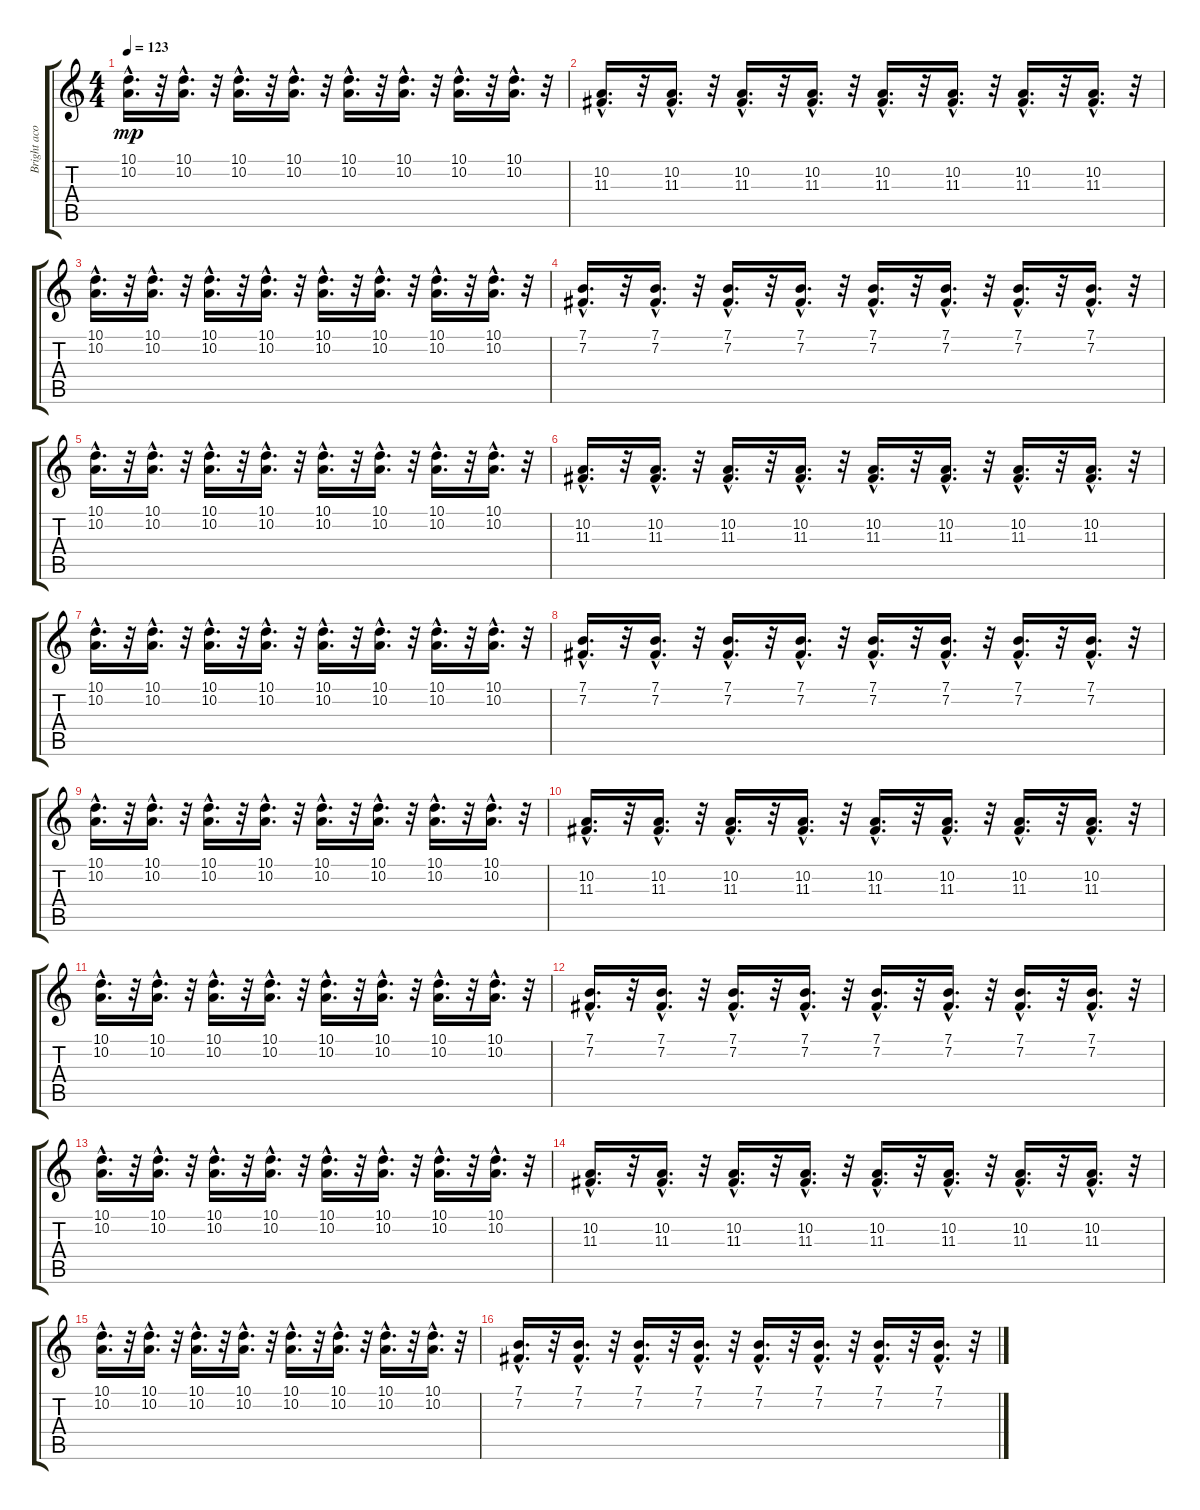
\track ("Bright acoustic pian" "Bright aco") {instrument brightacousticpiano}
\staff {score tabs}
\tuning (E4 B3 G3 D3 A2 E2) {hide}
\ts (4 4)
\tempo 123
\clef g2
\ks c
(10.1{hac} 10.2{hac}).16{d dy mp} r.32 (10.1{hac} 10.2{hac}).16{d} r.32 (10.1{hac} 10.2{hac}).16{d} r.32 (10.1{hac} 10.2{hac}).16{d} r.32 (10.1{hac} 10.2{hac}).16{d} r.32 (10.1{hac} 10.2{hac}).16{d} r.32 (10.1{hac} 10.2{hac}).16{d} r.32 (10.1{hac} 10.2{hac}).16{d} r.32 |
(10.2{hac} 11.3{hac}).16{d} r.32 (10.2{hac} 11.3{hac}).16{d} r.32 (10.2{hac} 11.3{hac}).16{d} r.32 (10.2{hac} 11.3{hac}).16{d} r.32 (10.2{hac} 11.3{hac}).16{d} r.32 (10.2{hac} 11.3{hac}).16{d} r.32 (10.2{hac} 11.3{hac}).16{d} r.32 (10.2{hac} 11.3{hac}).16{d} r.32 |
(10.1{hac} 10.2{hac}).16{d} r.32 (10.1{hac} 10.2{hac}).16{d} r.32 (10.1{hac} 10.2{hac}).16{d} r.32 (10.1{hac} 10.2{hac}).16{d} r.32 (10.1{hac} 10.2{hac}).16{d} r.32 (10.1{hac} 10.2{hac}).16{d} r.32 (10.1{hac} 10.2{hac}).16{d} r.32 (10.1{hac} 10.2{hac}).16{d} r.32 |
(7.1{hac} 7.2{hac}).16{d} r.32 (7.1{hac} 7.2{hac}).16{d} r.32 (7.1{hac} 7.2{hac}).16{d} r.32 (7.1{hac} 7.2{hac}).16{d} r.32 (7.1{hac} 7.2{hac}).16{d} r.32 (7.1{hac} 7.2{hac}).16{d} r.32 (7.1{hac} 7.2{hac}).16{d} r.32 (7.1{hac} 7.2{hac}).16{d} r.32 |
(10.1{hac} 10.2{hac}).16{d} r.32 (10.1{hac} 10.2{hac}).16{d} r.32 (10.1{hac} 10.2{hac}).16{d} r.32 (10.1{hac} 10.2{hac}).16{d} r.32 (10.1{hac} 10.2{hac}).16{d} r.32 (10.1{hac} 10.2{hac}).16{d} r.32 (10.1{hac} 10.2{hac}).16{d} r.32 (10.1{hac} 10.2{hac}).16{d} r.32 |
(10.2{hac} 11.3{hac}).16{d} r.32 (10.2{hac} 11.3{hac}).16{d} r.32 (10.2{hac} 11.3{hac}).16{d} r.32 (10.2{hac} 11.3{hac}).16{d} r.32 (10.2{hac} 11.3{hac}).16{d} r.32 (10.2{hac} 11.3{hac}).16{d} r.32 (10.2{hac} 11.3{hac}).16{d} r.32 (10.2{hac} 11.3{hac}).16{d} r.32 |
(10.1{hac} 10.2{hac}).16{d} r.32 (10.1{hac} 10.2{hac}).16{d} r.32 (10.1{hac} 10.2{hac}).16{d} r.32 (10.1{hac} 10.2{hac}).16{d} r.32 (10.1{hac} 10.2{hac}).16{d} r.32 (10.1{hac} 10.2{hac}).16{d} r.32 (10.1{hac} 10.2{hac}).16{d} r.32 (10.1{hac} 10.2{hac}).16{d} r.32 |
(7.1{hac} 7.2{hac}).16{d} r.32 (7.1{hac} 7.2{hac}).16{d} r.32 (7.1{hac} 7.2{hac}).16{d} r.32 (7.1{hac} 7.2{hac}).16{d} r.32 (7.1{hac} 7.2{hac}).16{d} r.32 (7.1{hac} 7.2{hac}).16{d} r.32 (7.1{hac} 7.2{hac}).16{d} r.32 (7.1{hac} 7.2{hac}).16{d} r.32 |
(10.1{hac} 10.2{hac}).16{d} r.32 (10.1{hac} 10.2{hac}).16{d} r.32 (10.1{hac} 10.2{hac}).16{d} r.32 (10.1{hac} 10.2{hac}).16{d} r.32 (10.1{hac} 10.2{hac}).16{d} r.32 (10.1{hac} 10.2{hac}).16{d} r.32 (10.1{hac} 10.2{hac}).16{d} r.32 (10.1{hac} 10.2{hac}).16{d} r.32 |
(10.2{hac} 11.3{hac}).16{d} r.32 (10.2{hac} 11.3{hac}).16{d} r.32 (10.2{hac} 11.3{hac}).16{d} r.32 (10.2{hac} 11.3{hac}).16{d} r.32 (10.2{hac} 11.3{hac}).16{d} r.32 (10.2{hac} 11.3{hac}).16{d} r.32 (10.2{hac} 11.3{hac}).16{d} r.32 (10.2{hac} 11.3{hac}).16{d} r.32 |
(10.1{hac} 10.2{hac}).16{d} r.32 (10.1{hac} 10.2{hac}).16{d} r.32 (10.1{hac} 10.2{hac}).16{d} r.32 (10.1{hac} 10.2{hac}).16{d} r.32 (10.1{hac} 10.2{hac}).16{d} r.32 (10.1{hac} 10.2{hac}).16{d} r.32 (10.1{hac} 10.2{hac}).16{d} r.32 (10.1{hac} 10.2{hac}).16{d} r.32 |
(7.1{hac} 7.2{hac}).16{d} r.32 (7.1{hac} 7.2{hac}).16{d} r.32 (7.1{hac} 7.2{hac}).16{d} r.32 (7.1{hac} 7.2{hac}).16{d} r.32 (7.1{hac} 7.2{hac}).16{d} r.32 (7.1{hac} 7.2{hac}).16{d} r.32 (7.1{hac} 7.2{hac}).16{d} r.32 (7.1{hac} 7.2{hac}).16{d} r.32 |
(10.1{hac} 10.2{hac}).16{d} r.32 (10.1{hac} 10.2{hac}).16{d} r.32 (10.1{hac} 10.2{hac}).16{d} r.32 (10.1{hac} 10.2{hac}).16{d} r.32 (10.1{hac} 10.2{hac}).16{d} r.32 (10.1{hac} 10.2{hac}).16{d} r.32 (10.1{hac} 10.2{hac}).16{d} r.32 (10.1{hac} 10.2{hac}).16{d} r.32 |
(10.2{hac} 11.3{hac}).16{d} r.32 (10.2{hac} 11.3{hac}).16{d} r.32 (10.2{hac} 11.3{hac}).16{d} r.32 (10.2{hac} 11.3{hac}).16{d} r.32 (10.2{hac} 11.3{hac}).16{d} r.32 (10.2{hac} 11.3{hac}).16{d} r.32 (10.2{hac} 11.3{hac}).16{d} r.32 (10.2{hac} 11.3{hac}).16{d} r.32 |
(10.1{hac} 10.2{hac}).16{d} r.32 (10.1{hac} 10.2{hac}).16{d} r.32 (10.1{hac} 10.2{hac}).16{d} r.32 (10.1{hac} 10.2{hac}).16{d} r.32 (10.1{hac} 10.2{hac}).16{d} r.32 (10.1{hac} 10.2{hac}).16{d} r.32 (10.1{hac} 10.2{hac}).16{d} r.32 (10.1{hac} 10.2{hac}).16{d} r.32 |
(7.1{hac} 7.2{hac}).16{d} r.32 (7.1{hac} 7.2{hac}).16{d} r.32 (7.1{hac} 7.2{hac}).16{d} r.32 (7.1{hac} 7.2{hac}).16{d} r.32 (7.1{hac} 7.2{hac}).16{d} r.32 (7.1{hac} 7.2{hac}).16{d} r.32 (7.1{hac} 7.2{hac}).16{d} r.32 (7.1{hac} 7.2{hac}).16{d} r.32
